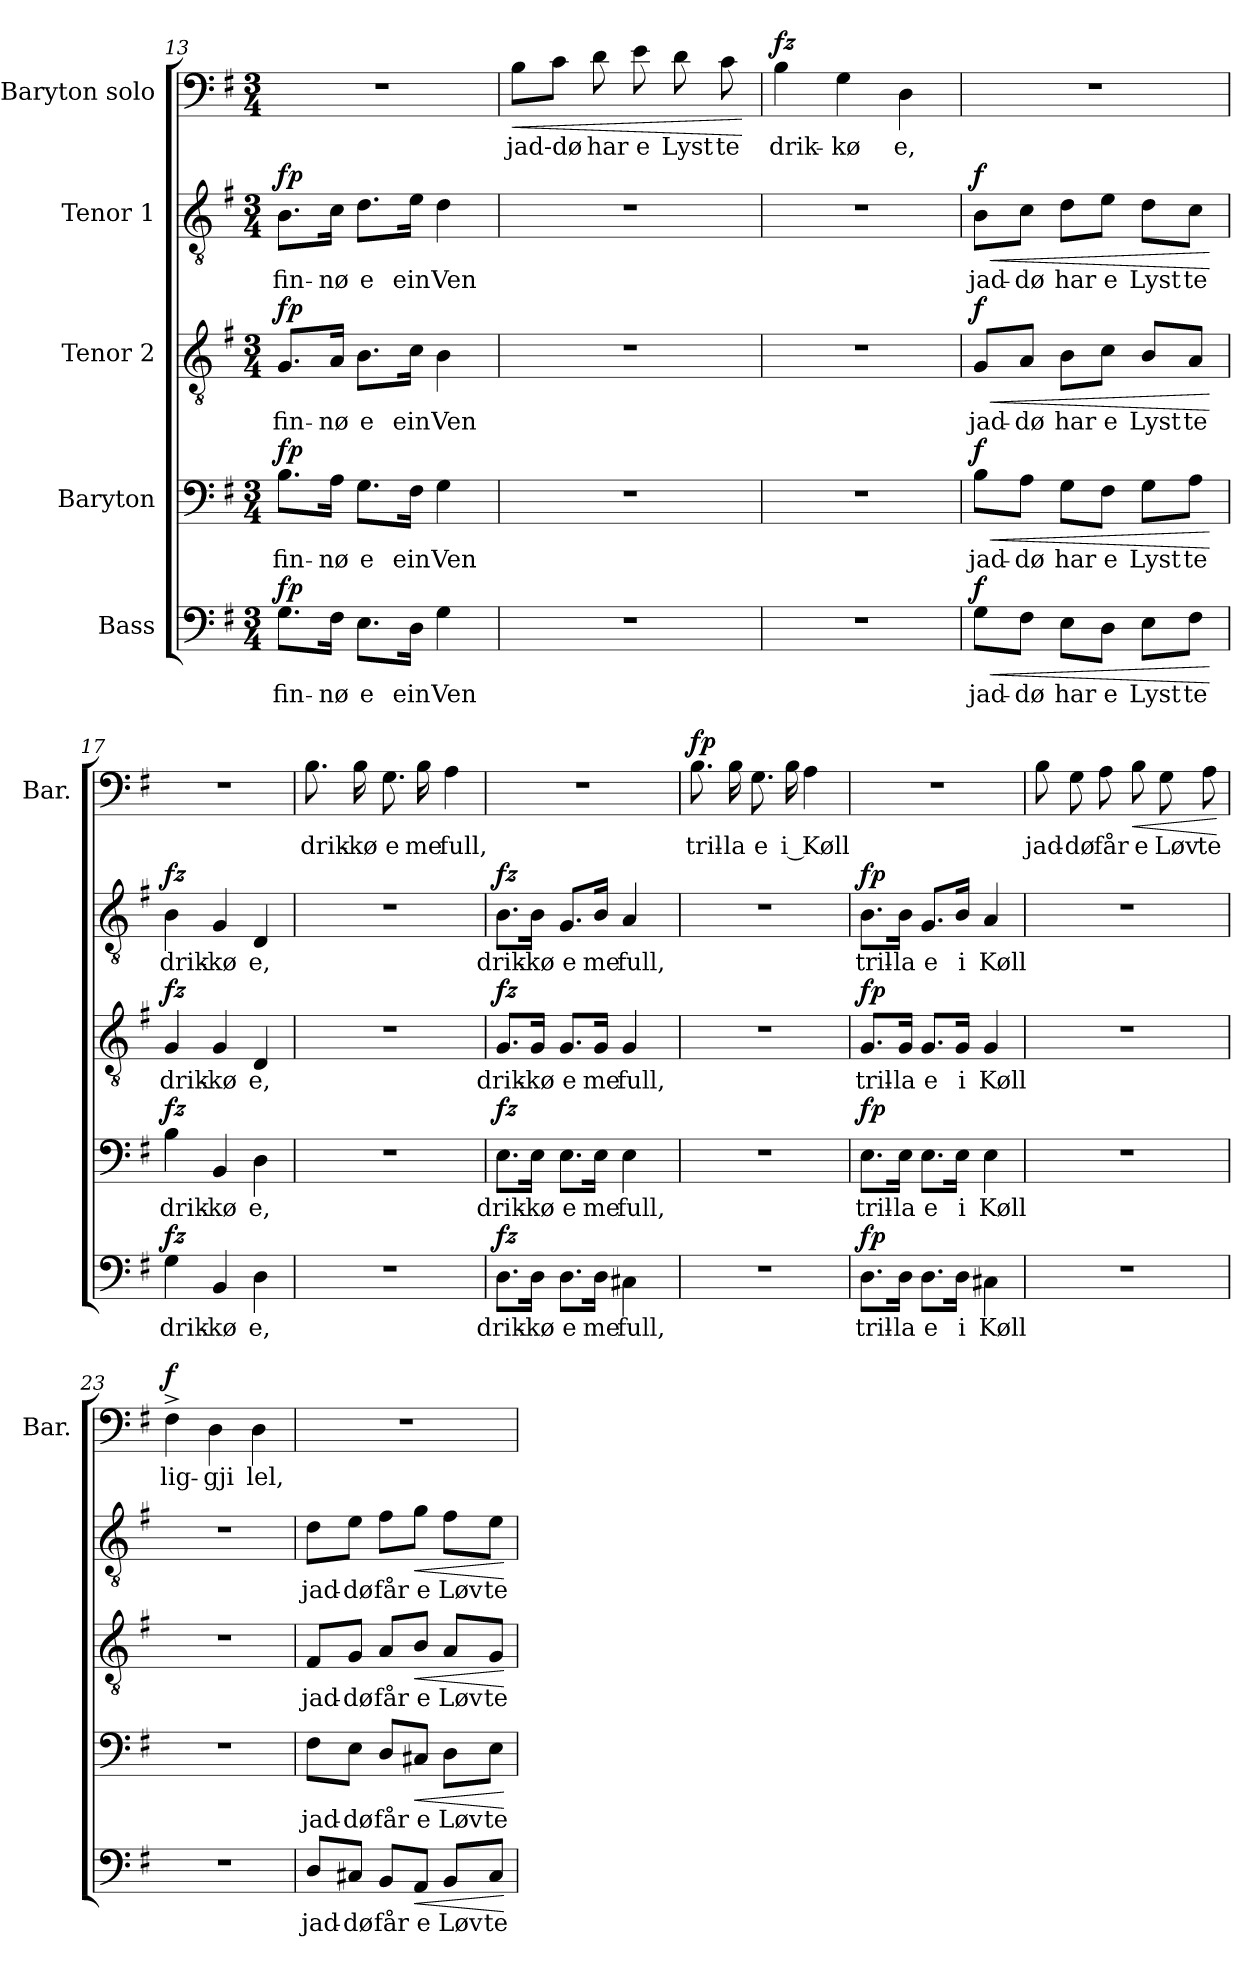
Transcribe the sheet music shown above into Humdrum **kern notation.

**kern	**text	**dynam	**kern	**text	**dynam	**kern	**text	**dynam	**kern	**text	**dynam	**kern	**text	**dynam
*part5	*part5	*part5	*part4	*part4	*part4	*part3	*part3	*part3	*part2	*part2	*part2	*part1	*part1	*part1
*staff5	*staff5	*staff5	*staff4	*staff4	*staff4	*staff3	*staff3	*staff3	*staff2	*staff2	*staff2	*staff1	*staff1	*staff1
*I"Bass	*	*	*I"Baryton	*	*	*I"Tenor 2	*	*	*I"Tenor 1	*	*	*I"Baryton solo	*	*
*	*	*	*	*	*	*	*	*	*	*	*	*I'Bar.	*	*
*clefF4	*	*	*clefF4	*	*	*clefGv2	*	*	*clefGv2	*	*	*clefF4	*	*
*k[f#]	*	*	*k[f#]	*	*	*k[f#]	*	*	*k[f#]	*	*	*k[f#]	*	*
*G:	*	*	*G:	*	*	*	*	*	*	*	*	*G:	*	*
*M3/4	*	*	*M3/4	*	*	*M3/4	*	*	*M3/4	*	*	*M3/4	*	*
=13	=13	=13	=13	=13	=13	=13	=13	=13	=13	=13	=13	=13	=13	=13
!	!LO:LY:b	!LO:DY:a	!	!LO:LY:b	!LO:DY:a	!	!LO:LY:b	!LO:DY:a	!	!LO:LY:b	!LO:DY:a	!	!	!
8.G\L	fin-	fp	8.B\L	fin-	fp	8.G/L	fin-	fp	8.B\L	fin-	fp	2.r	.	.
!	!LO:LY:b	!	!	!LO:LY:b	!	!	!LO:LY:b	!	!	!LO:LY:b	!	!	!	!
16F#\Jk	-nø	.	16A\Jk	-nø	.	16A/Jk	-nø	.	16c\Jk	-nø	.	.	.	.
!	!LO:LY:b	!	!	!LO:LY:b	!	!	!LO:LY:b	!	!	!LO:LY:b	!	!	!	!
8.E\L	e	.	8.G\L	e	.	8.B\L	e	.	8.d\L	e	.	.	.	.
!	!LO:LY:b	!	!	!LO:LY:b	!	!	!LO:LY:b	!	!	!LO:LY:b	!	!	!	!
16D\Jk	ein	.	16F#\Jk	ein	.	16c\Jk	ein	.	16e\Jk	ein	.	.	.	.
!	!LO:LY:b	!	!	!LO:LY:b	!	!	!LO:LY:b	!	!	!LO:LY:b	!	!	!	!
4G\	Ven	.	4G\	Ven	.	4B\	Ven	.	4d\	Ven	.	.	.	.
=14	=14	=14	=14	=14	=14	=14	=14	=14	=14	=14	=14	=14	=14	=14
!	!	!	!	!	!	!	!	!	!	!	!	!	!LO:LY:b	!LO:HP:b
2.r	.	.	2.r	.	.	2.r	.	.	2.r	.	.	8B\L	jad-dø	<
.	.	.	.	.	.	.	.	.	.	.	.	8c\J	.	.
!	!	!	!	!	!	!	!	!	!	!	!	!	!LO:LY:b	!
.	.	.	.	.	.	.	.	.	.	.	.	8d\	har	.
!	!	!	!	!	!	!	!	!	!	!	!	!	!LO:LY:b	!
.	.	.	.	.	.	.	.	.	.	.	.	8e\	e	.
!	!	!	!	!	!	!	!	!	!	!	!	!	!LO:LY:b	!
.	.	.	.	.	.	.	.	.	.	.	.	8d\	Lyst	.
!	!	!	!	!	!	!	!	!	!	!	!	!	!LO:LY:b	!
.	.	.	.	.	.	.	.	.	.	.	.	8c\	te	.
.	.	.	.	.	.	.	.	.	.	.	.	.	.	[
=15	=15	=15	=15	=15	=15	=15	=15	=15	=15	=15	=15	=15	=15	=15
!	!	!	!	!	!	!	!	!	!	!	!	!	!LO:LY:b	!LO:DY:a
2.r	.	.	2.r	.	.	2.r	.	.	2.r	.	.	4B\	drik-	fz
!	!	!	!	!	!	!	!	!	!	!	!	!	!LO:LY:b	!
.	.	.	.	.	.	.	.	.	.	.	.	4G\	-kø	.
!	!	!	!	!	!	!	!	!	!	!	!	!	!LO:LY:b	!
.	.	.	.	.	.	.	.	.	.	.	.	4D\	e,	.
=16	=16	=16	=16	=16	=16	=16	=16	=16	=16	=16	=16	=16	=16	=16
!	!LO:LY:b	!LO:HP:b	!	!LO:LY:b	!LO:HP:b	!	!LO:LY:b	!LO:HP:b	!	!LO:LY:b	!LO:HP:b	!	!	!
!	!	!LO:DY:n=1:a	!	!	!LO:DY:n=1:a	!	!	!LO:DY:n=1:a	!	!	!LO:DY:n=1:a	!	!	!
8G\L	jad-	< f	8B\L	jad-	< f	8G/L	jad-	< f	8B\L	jad-	< f	2.r	.	.
!	!LO:LY:b	!	!	!LO:LY:b	!	!	!LO:LY:b	!	!	!LO:LY:b	!	!	!	!
8F#\J	-dø	.	8A\J	-dø	.	8A/J	-dø	.	8c\J	-dø	.	.	.	.
!	!LO:LY:b	!	!	!LO:LY:b	!	!	!LO:LY:b	!	!	!LO:LY:b	!	!	!	!
8E\L	har	.	8G\L	har	.	8B\L	har	.	8d\L	har	.	.	.	.
!	!LO:LY:b	!	!	!LO:LY:b	!	!	!LO:LY:b	!	!	!LO:LY:b	!	!	!	!
8D\J	e	.	8F#\J	e	.	8c\J	e	.	8e\J	e	.	.	.	.
!	!LO:LY:b	!	!	!LO:LY:b	!	!	!LO:LY:b	!	!	!LO:LY:b	!	!	!	!
8E\L	Lyst	.	8G\L	Lyst	.	8B/L	Lyst	.	8d\L	Lyst	.	.	.	.
!	!LO:LY:b	!	!	!LO:LY:b	!	!	!LO:LY:b	!	!	!LO:LY:b	!	!	!	!
8F#\J	te	.	8A\J	te	.	8A/J	te	.	8c\J	te	.	.	.	.
.	.	[	.	.	[	.	.	[	.	.	[	.	.	.
!!LO:PB:g=z
=17	=17	=17	=17	=17	=17	=17	=17	=17	=17	=17	=17	=17	=17	=17
!	!LO:LY:b	!LO:DY:a	!	!LO:LY:b	!LO:DY:a	!	!LO:LY:b	!LO:DY:a	!	!LO:LY:b	!LO:DY:a	!	!	!
4G\	drik-	fz	4B\	drik-	fz	4G/	drik-	fz	4B\	drik-	fz	2.r	.	.
!	!LO:LY:b	!	!	!LO:LY:b	!	!	!LO:LY:b	!	!	!LO:LY:b	!	!	!	!
4BB/	-kø	.	4BB/	-kø	.	4G/	-kø	.	4G/	-kø	.	.	.	.
!	!LO:LY:b	!	!	!LO:LY:b	!	!	!LO:LY:b	!	!	!LO:LY:b	!	!	!	!
4D\	e,	.	4D\	e,	.	4D/	e,	.	4D/	e,	.	.	.	.
=18	=18	=18	=18	=18	=18	=18	=18	=18	=18	=18	=18	=18	=18	=18
!	!	!	!	!	!	!	!	!	!	!	!	!	!LO:LY:b	!
2.r	.	.	2.r	.	.	2.r	.	.	2.r	.	.	8.B\	drik-	.
!	!	!	!	!	!	!	!	!	!	!	!	!	!LO:LY:b	!
.	.	.	.	.	.	.	.	.	.	.	.	16B\	-kø	.
!	!	!	!	!	!	!	!	!	!	!	!	!	!LO:LY:b	!
.	.	.	.	.	.	.	.	.	.	.	.	8.G\	e	.
!	!	!	!	!	!	!	!	!	!	!	!	!	!LO:LY:b	!
.	.	.	.	.	.	.	.	.	.	.	.	16B\	me	.
!	!	!	!	!	!	!	!	!	!	!	!	!	!LO:LY:b	!
.	.	.	.	.	.	.	.	.	.	.	.	4A\	full,	.
=19	=19	=19	=19	=19	=19	=19	=19	=19	=19	=19	=19	=19	=19	=19
!	!LO:LY:b	!LO:DY:a	!	!LO:LY:b	!LO:DY:a	!	!LO:LY:b	!LO:DY:a	!	!LO:LY:b	!LO:DY:a	!	!	!
8.D\L	drik-	fz	8.E\L	drik-	fz	8.G/L	drik-	fz	8.B\L	drik-	fz	2.r	.	.
!	!LO:LY:b	!	!	!LO:LY:b	!	!	!LO:LY:b	!	!	!LO:LY:b	!	!	!	!
16D\Jk	-kø	.	16E\Jk	-kø	.	16G/Jk	-kø	.	16B\Jk	-kø	.	.	.	.
!	!LO:LY:b	!	!	!LO:LY:b	!	!	!LO:LY:b	!	!	!LO:LY:b	!	!	!	!
8.D\L	e	.	8.E\L	e	.	8.G/L	e	.	8.G/L	e	.	.	.	.
!	!LO:LY:b	!	!	!LO:LY:b	!	!	!LO:LY:b	!	!	!LO:LY:b	!	!	!	!
16D\Jk	me	.	16E\Jk	me	.	16G/Jk	me	.	16B/Jk	me	.	.	.	.
!	!LO:LY:b	!	!	!LO:LY:b	!	!	!LO:LY:b	!	!	!LO:LY:b	!	!	!	!
4C#X\	full,	.	4E\	full,	.	4G/	full,	.	4A/	full,	.	.	.	.
=20	=20	=20	=20	=20	=20	=20	=20	=20	=20	=20	=20	=20	=20	=20
!	!	!	!	!	!	!	!	!	!	!	!	!	!LO:LY:b	!LO:DY:a
2.r	.	.	2.r	.	.	2.r	.	.	2.r	.	.	8.B\	tril-	fp
!	!	!	!	!	!	!	!	!	!	!	!	!	!LO:LY:b	!
.	.	.	.	.	.	.	.	.	.	.	.	16B\	-la	.
!	!	!	!	!	!	!	!	!	!	!	!	!	!LO:LY:b	!
.	.	.	.	.	.	.	.	.	.	.	.	8.G\	e	.
!	!	!	!	!	!	!	!	!	!	!	!	!	!LO:LY:b	!
.	.	.	.	.	.	.	.	.	.	.	.	16B\	i Køll	.
.	.	.	.	.	.	.	.	.	.	.	.	4A\	.	.
=21	=21	=21	=21	=21	=21	=21	=21	=21	=21	=21	=21	=21	=21	=21
!	!LO:LY:b	!LO:DY:a	!	!LO:LY:b	!LO:DY:a	!	!LO:LY:b	!LO:DY:a	!	!LO:LY:b	!LO:DY:a	!	!	!
8.D\L	tril-	fp	8.E\L	tril-	fp	8.G/L	tril-	fp	8.B\L	tril-	fp	2.r	.	.
!	!LO:LY:b	!	!	!LO:LY:b	!	!	!LO:LY:b	!	!	!LO:LY:b	!	!	!	!
16D\Jk	-la	.	16E\Jk	-la	.	16G/Jk	-la	.	16B\Jk	-la	.	.	.	.
!	!LO:LY:b	!	!	!LO:LY:b	!	!	!LO:LY:b	!	!	!LO:LY:b	!	!	!	!
8.D\L	e	.	8.E\L	e	.	8.G/L	e	.	8.G/L	e	.	.	.	.
!	!LO:LY:b	!	!	!LO:LY:b	!	!	!LO:LY:b	!	!	!LO:LY:b	!	!	!	!
16D\Jk	i	.	16E\Jk	i	.	16G/Jk	i	.	16B/Jk	i	.	.	.	.
!	!LO:LY:b	!	!	!LO:LY:b	!	!	!LO:LY:b	!	!	!LO:LY:b	!	!	!	!
4C#X\	Køll	.	4E\	Køll	.	4G/	Køll	.	4A/	Køll	.	.	.	.
=22	=22	=22	=22	=22	=22	=22	=22	=22	=22	=22	=22	=22	=22	=22
!	!	!	!	!	!	!	!	!	!	!	!	!	!LO:LY:b	!
2.r	.	.	2.r	.	.	2.r	.	.	2.r	.	.	8B\	jad-	.
!	!	!	!	!	!	!	!	!	!	!	!	!	!LO:LY:b	!
.	.	.	.	.	.	.	.	.	.	.	.	8G\	-dø	.
!	!	!	!	!	!	!	!	!	!	!	!	!	!LO:LY:b	!
.	.	.	.	.	.	.	.	.	.	.	.	8A\	får	.
!	!	!	!	!	!	!	!	!	!	!	!	!	!LO:LY:b	!LO:HP:b
.	.	.	.	.	.	.	.	.	.	.	.	8B\	e	<
!	!	!	!	!	!	!	!	!	!	!	!	!	!LO:LY:b	!
.	.	.	.	.	.	.	.	.	.	.	.	8G\	Løv	.
!	!	!	!	!	!	!	!	!	!	!	!	!	!LO:LY:b	!
.	.	.	.	.	.	.	.	.	.	.	.	8A\	te	.
.	.	.	.	.	.	.	.	.	.	.	.	.	.	[
=23	=23	=23	=23	=23	=23	=23	=23	=23	=23	=23	=23	=23	=23	=23
!	!	!	!	!	!	!	!	!	!	!	!	!	!LO:LY:b	!LO:DY:a
2.r	.	.	2.r	.	.	2.r	.	.	2.r	.	.	4F#^\	lig-	f
!	!	!	!	!	!	!	!	!	!	!	!	!	!LO:LY:b	!
.	.	.	.	.	.	.	.	.	.	.	.	4D\	-gji	.
!	!	!	!	!	!	!	!	!	!	!	!	!	!LO:LY:b	!
.	.	.	.	.	.	.	.	.	.	.	.	4D\	lel,	.
!!LO:LB:g=z
=24	=24	=24	=24	=24	=24	=24	=24	=24	=24	=24	=24	=24	=24	=24
!	!LO:LY:b	!	!	!LO:LY:b	!	!	!LO:LY:b	!	!	!LO:LY:b	!	!	!	!
8D/L	jad-	.	8F#\L	jad-	.	8F#/L	jad-	.	8d\L	jad-	.	2.r	.	.
!	!LO:LY:b	!	!	!LO:LY:b	!	!	!LO:LY:b	!	!	!LO:LY:b	!	!	!	!
8C#X/J	-dø	.	8E\J	-dø	.	8G/J	-dø	.	8e\J	-dø	.	.	.	.
!	!LO:LY:b	!	!	!LO:LY:b	!	!	!LO:LY:b	!	!	!LO:LY:b	!	!	!	!
8BB/L	får	.	8D/L	får	.	8A/L	får	.	8f#\L	får	.	.	.	.
!	!LO:LY:b	!LO:HP:b	!	!LO:LY:b	!LO:HP:b	!	!LO:LY:b	!LO:HP:b	!	!LO:LY:b	!LO:HP:b	!	!	!
8AA/J	e	<	8C#X/J	e	<	8B/J	e	<	8g\J	e	<	.	.	.
!	!LO:LY:b	!	!	!LO:LY:b	!	!	!LO:LY:b	!	!	!LO:LY:b	!	!	!	!
8BB/L	Løv	.	8D\L	Løv	.	8A/L	Løv	.	8f#\L	Løv	.	.	.	.
!	!LO:LY:b	!	!	!LO:LY:b	!	!	!LO:LY:b	!	!	!LO:LY:b	!	!	!	!
8C#/J	te	.	8E\J	te	.	8G/J	te	.	8e\J	te	.	.	.	.
.	.	[	.	.	[	.	.	[	.	.	[	.	.	.
=	=	=	=	=	=	=	=	=	=	=	=	=	=	=
*-	*-	*-	*-	*-	*-	*-	*-	*-	*-	*-	*-	*-	*-	*-
